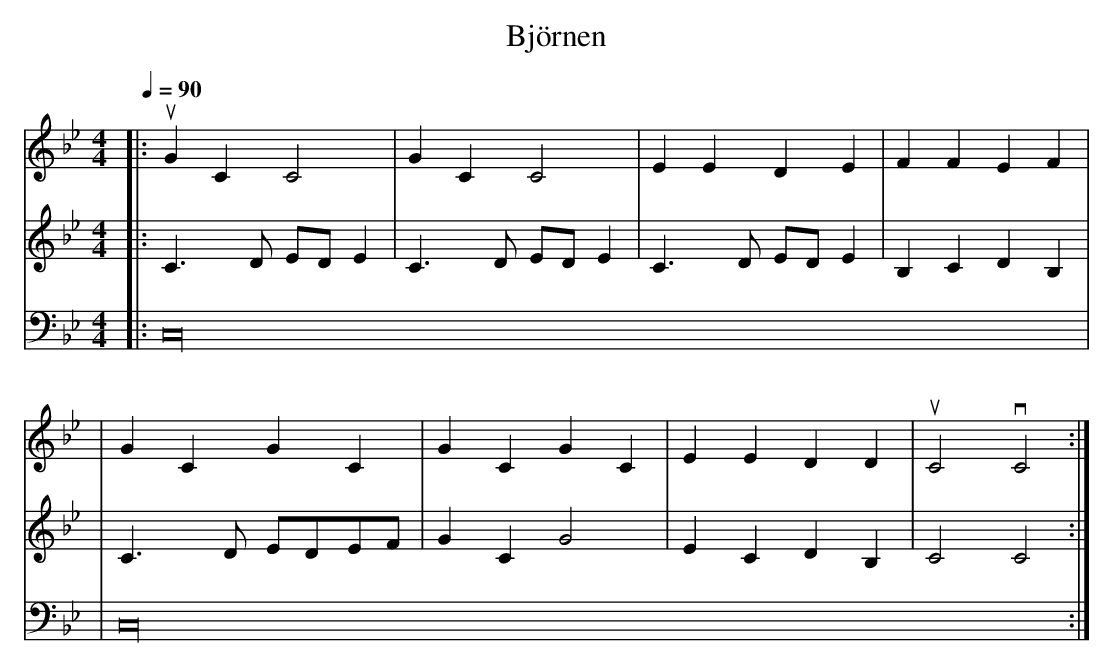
X:1
T: Björnen
M: 4/4
L: 1/4
Q: 90
K: Bb
[V:1] |: uGC C2 | GC C2 | EE DE | FF EF |
[V:2] |: C3/2D/2 E/2D/2 E | C3/2D/2 E/2D/2 E | C3/2D/2 E/2D/2 E | B,C DB, |
[V:3] |: C,16 |
[V:1] | GC GC | GC GC | EE DD | uC2 vC2 :|]
[V:2] | C3/2D/2 E/2D/2E/2F/2 | GC G2 | EC DB, | C2 C2 :|]
[V:3] | C,16 :|]
